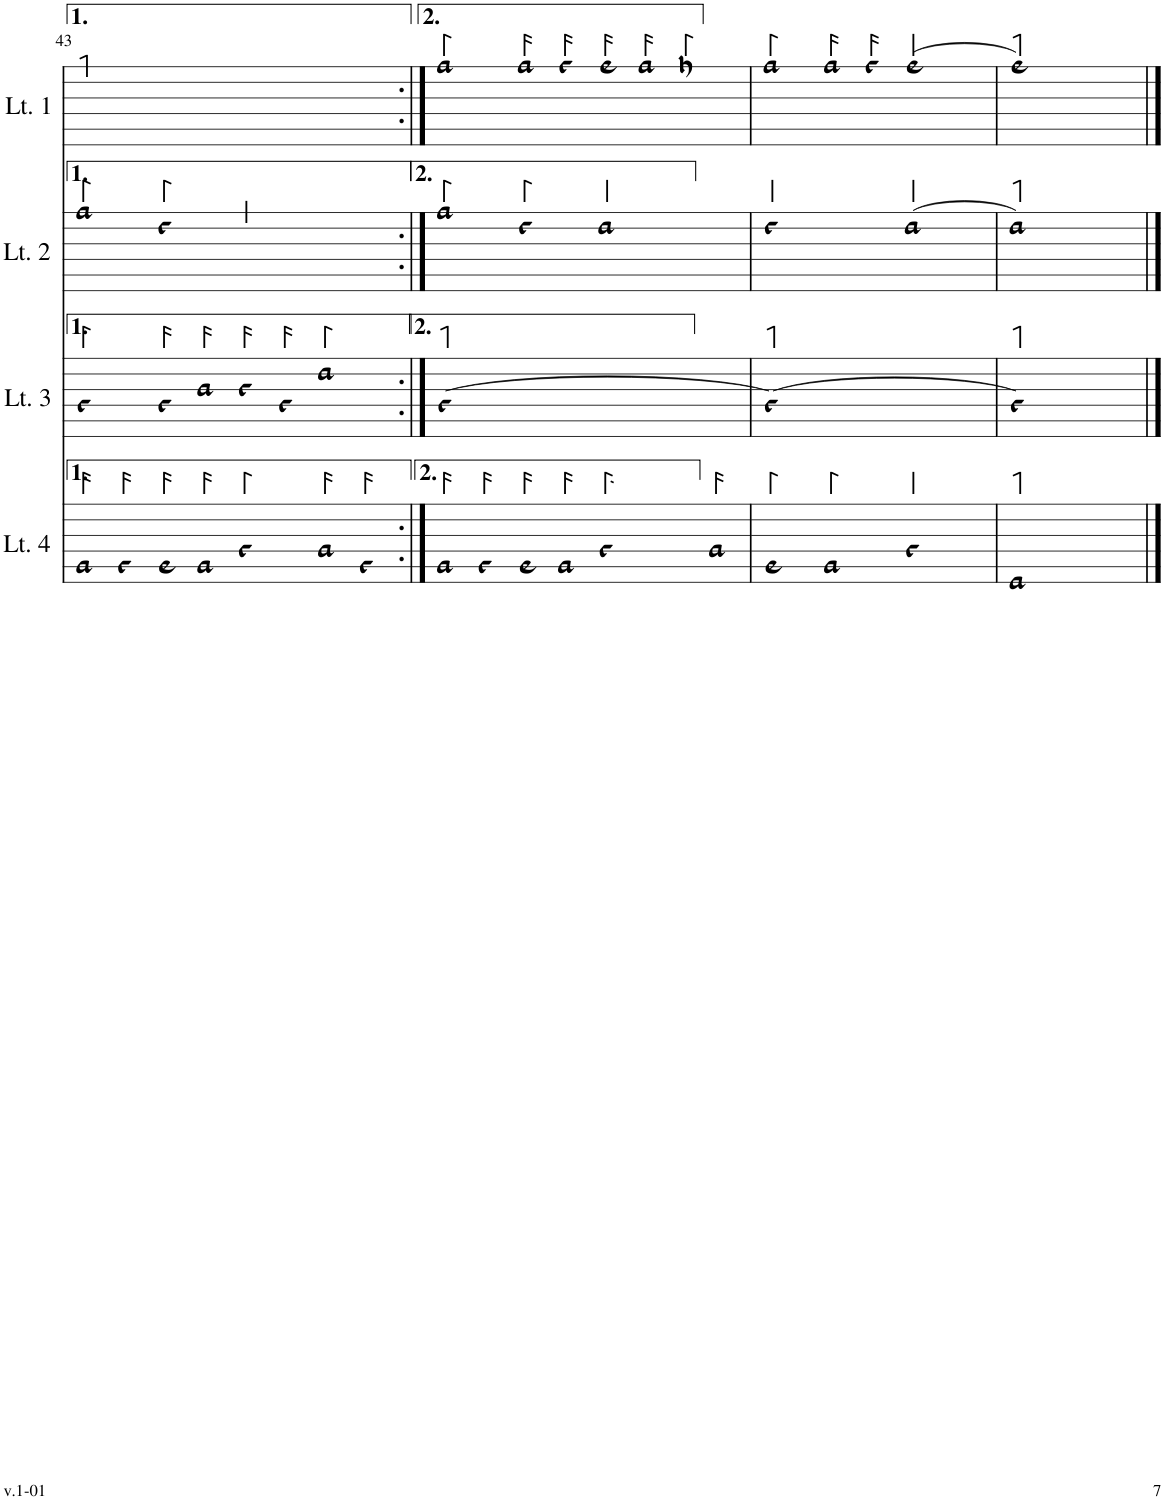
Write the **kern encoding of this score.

**kern	**kern	**kern	**kern
*part4	*part3	*part2	*part1
*staff4	*staff3	*staff2	*staff1
*I"Lute 4	*I"Lute 3	*I"Lute 2	*I"Lute 1
*I'Lt. 4	*I'Lt. 3	*I'Lt. 2	*I'Lt. 1
!!LO:PB:g=z
*k[]	*k[]	*k[]	*k[]
*M4/2	*M4/2	*M4/2	*M4/2
*met(c|)	*met(c|)	*met(c|)	*met(c|)
=43	=43	=43	=43
4C	2G	2g	0r
4D	.	.	.
4E	4G	2e	.
4C	4A	.	.
2G	4B	1r	.
.	4G	.	.
4F	2d	.	.
4D	.	.	.
=44:|!	=44:|!	=44:|!	=44:|!
4C	[0G	2g	2g
4D	.	.	.
4E	.	2e	4g
4C	.	.	4a
2.G	.	1d	4b
.	.	.	4g
.	.	.	2dd
4F	.	.	.
=45	=45	=45	=45
2E	0G_	1e	2g
2C	.	.	4g
.	.	.	4a
1G	.	[1d	[1b
=46	=46	=46	=46
0GG	0G]	0d]	0b]
==	==	==	==
*-	*-	*-	*-
